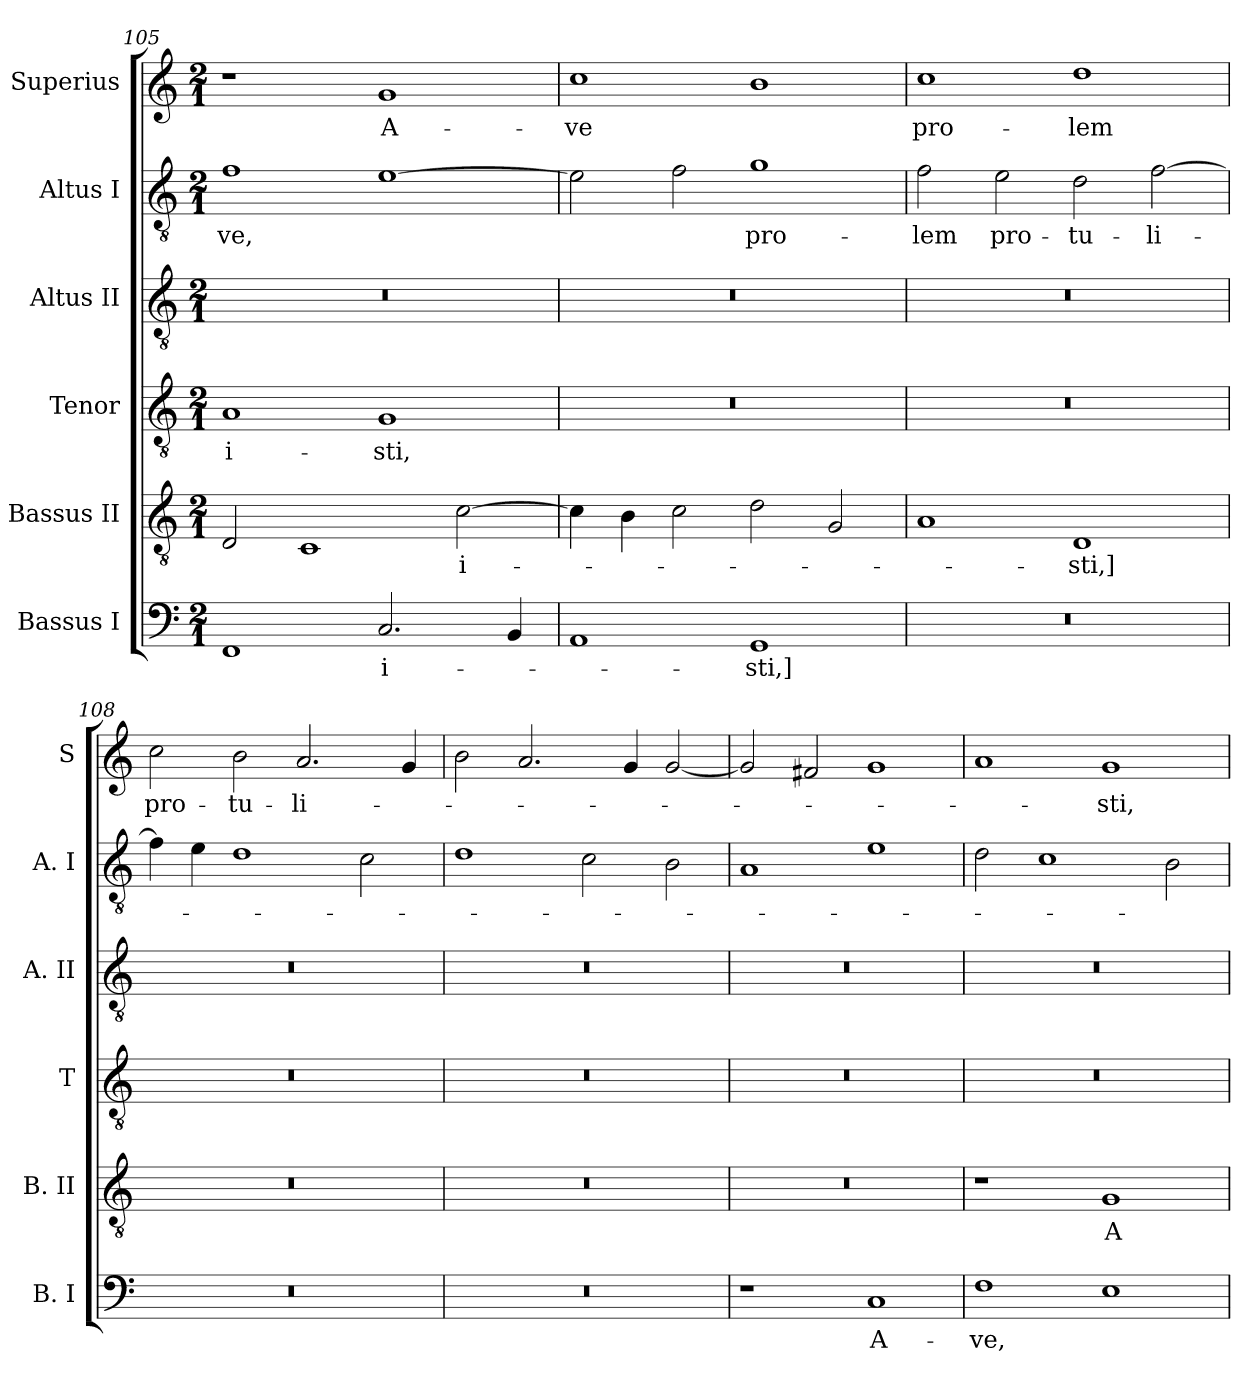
**kern	**text	**kern	**text	**kern	**text	**kern	**kern	**text	**kern	**text
*part6	*part6	*part5	*part5	*part4	*part4	*part3	*part2	*part2	*part1	*part1
*staff6	*staff6	*staff5	*staff5	*staff4	*staff4	*staff3	*staff2	*staff2	*staff1	*staff1
*I"Bassus I	*	*I"Bassus II	*	*I"Tenor	*	*I"Altus II	*I"Altus I	*	*I"Superius	*
*I'B. I	*	*I'B. II	*	*I'T	*	*I'A. II	*I'A. I	*	*I'S	*
*clefF4	*	*clefGv2	*	*clefGv2	*	*clefGv2	*clefGv2	*	*clefG2	*
*k[]	*	*k[]	*	*k[]	*	*k[]	*k[]	*	*k[]	*
*C:	*	*C:	*	*C:	*	*C:	*C:	*	*C:	*
*M2/1	*	*M2/1	*	*M2/1	*	*M2/1	*M2/1	*	*M2/1	*
=105	=105	=105	=105	=105	=105	=105	=105	=105	=105	=105
1FF	.	2D	.	1A	-i-	0r	1f	-ve,	1r	.
.	.	1C	.	.	.	.	.	.	.	.
2.C	-i-	.	.	1G	-sti,	.	[1e	.	1g	A-
.	.	[2c	-i-	.	.	.	.	.	.	.
4BB	.	.	.	.	.	.	.	.	.	.
=106	=106	=106	=106	=106	=106	=106	=106	=106	=106	=106
1AA	.	4c]	.	0r	.	0r	2e]	.	1cc	-ve
.	.	4B	.	.	.	.	.	.	.	.
.	.	2c	.	.	.	.	2f	.	.	.
1GG	-sti,]	2d	.	.	.	.	1g	pro-	1b	.
.	.	2G	.	.	.	.	.	.	.	.
=107	=107	=107	=107	=107	=107	=107	=107	=107	=107	=107
0r	.	1A	.	0r	.	0r	2f	-lem	1cc	pro-
.	.	.	.	.	.	.	2e	pro-	.	.
.	.	1D	-sti,]	.	.	.	2d	-tu-	1dd	-lem
.	.	.	.	.	.	.	[2f	-li-	.	.
=108	=108	=108	=108	=108	=108	=108	=108	=108	=108	=108
0r	.	0r	.	0r	.	0r	4f]	.	2cc	pro-
.	.	.	.	.	.	.	4e	.	.	.
.	.	.	.	.	.	.	1d	.	2b	-tu-
.	.	.	.	.	.	.	.	.	2.a	-li-
.	.	.	.	.	.	.	2c	.	.	.
.	.	.	.	.	.	.	.	.	4g	.
=109	=109	=109	=109	=109	=109	=109	=109	=109	=109	=109
0r	.	0r	.	0r	.	0r	1d	.	2b	.
.	.	.	.	.	.	.	.	.	2.a	.
.	.	.	.	.	.	.	2c	.	.	.
.	.	.	.	.	.	.	.	.	4g	.
.	.	.	.	.	.	.	2B	.	[2g	.
=110	=110	=110	=110	=110	=110	=110	=110	=110	=110	=110
1r	.	0r	.	0r	.	0r	1A	.	2g]	.
.	.	.	.	.	.	.	.	.	2f#X	.
1C	A-	.	.	.	.	.	1e	.	1g	.
=111	=111	=111	=111	=111	=111	=111	=111	=111	=111	=111
1F	-ve,	1r	.	0r	.	0r	2d	.	1a	.
.	.	.	.	.	.	.	1c	.	.	.
1E	.	1G	A-	.	.	.	.	.	1g	-sti,
.	.	.	.	.	.	.	2B	.	.	.
=	=	=	=	=	=	=	=	=	=	=
*-	*-	*-	*-	*-	*-	*-	*-	*-	*-	*-
